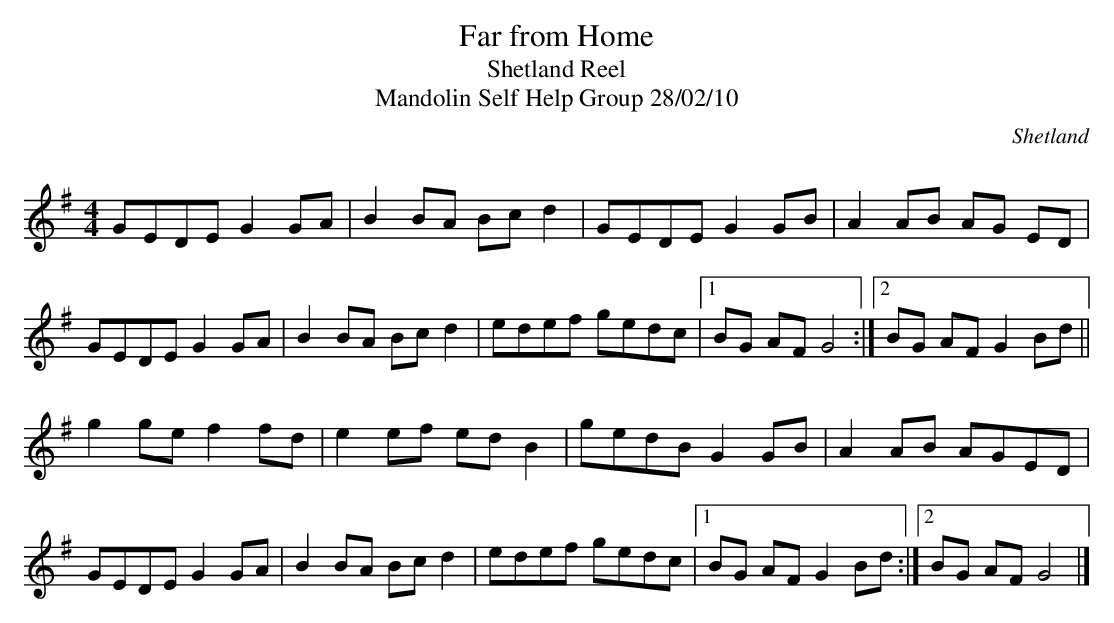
X:1
T:Far from Home
T:Shetland Reel
T:Mandolin Self Help Group 28/02/10
Q:180
O:Shetland
M:4/4
K:G
GEDE G2 GA | B2 BA Bc d2 | GEDE G2 GB | A2 AB AG ED |
GEDE G2 GA | B2 BA Bc d2 |edef gedc |1 BG AF G4 :|2 BG AF G2 Bd ||
g2 ge f2 fd | e2 ef ed B2 |gedB G2 GB | A2 AB AGED |
GEDE G2 GA | B2 BA Bc d2 | edef gedc |1 BG AF G2 Bd :|2 BG AF G4 |]
